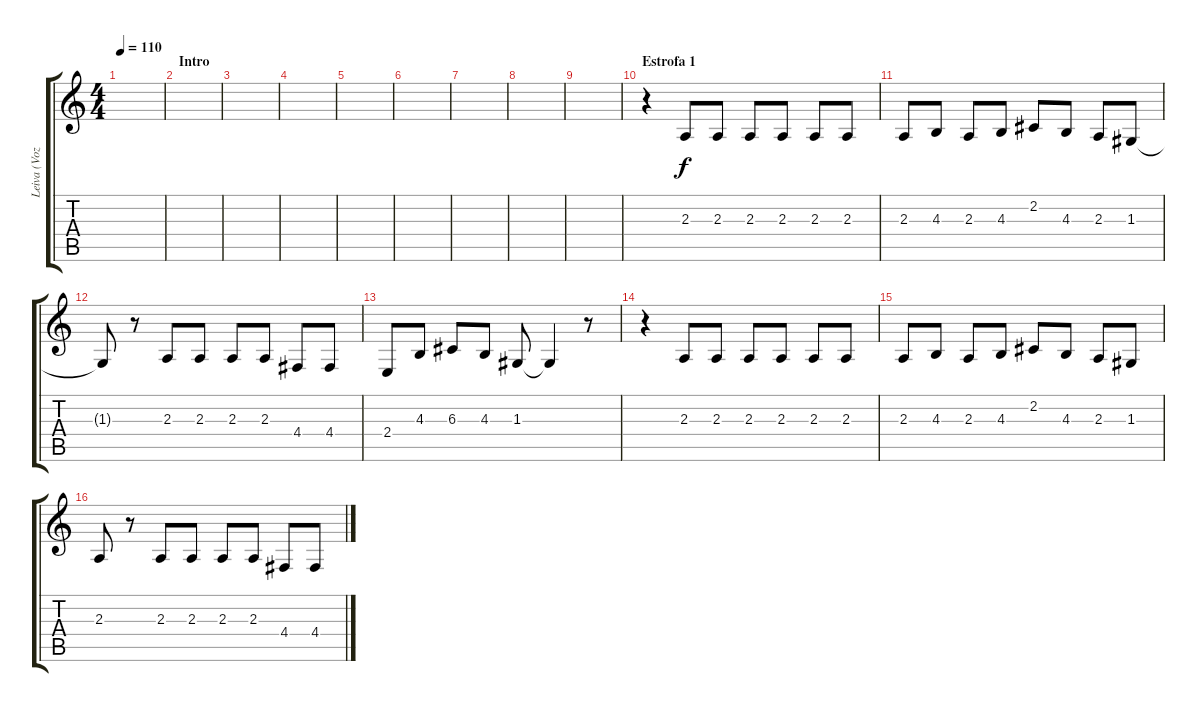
\track ("Leiva (Voz)" "Leiva (Voz") {instrument cello}
\staff {score tabs}
\tuning (E4 B3 G3 D3 A2 E2) {hide}
\ts (4 4)
\tempo 110
\clef g2
\ks c
|
\section ("" "Intro")
|
|
|
|
|
|
|
|
\section ("" "Estrofa 1")
r.4 2.3.8 2.3.8 2.3.8 2.3.8 2.3.8 2.3.8 |
2.3.8 4.3.8 2.3.8 4.3.8 2.2.8 4.3.8 2.3.8 1.3.8 |
1.3{t}.8 r.8 2.3.8 2.3.8 2.3.8 2.3.8 4.4.8 4.4.8 |
2.4.8 4.3.8 6.3.8 4.3.8 1.3.8 1.3{t}.4 r.8 |
r.4 2.3.8 2.3.8 2.3.8 2.3.8 2.3.8 2.3.8 |
2.3.8 4.3.8 2.3.8 4.3.8 2.2.8 4.3.8 2.3.8 1.3.8 |
2.3.8 r.8 2.3.8 2.3.8 2.3.8 2.3.8 4.4.8 4.4.8
